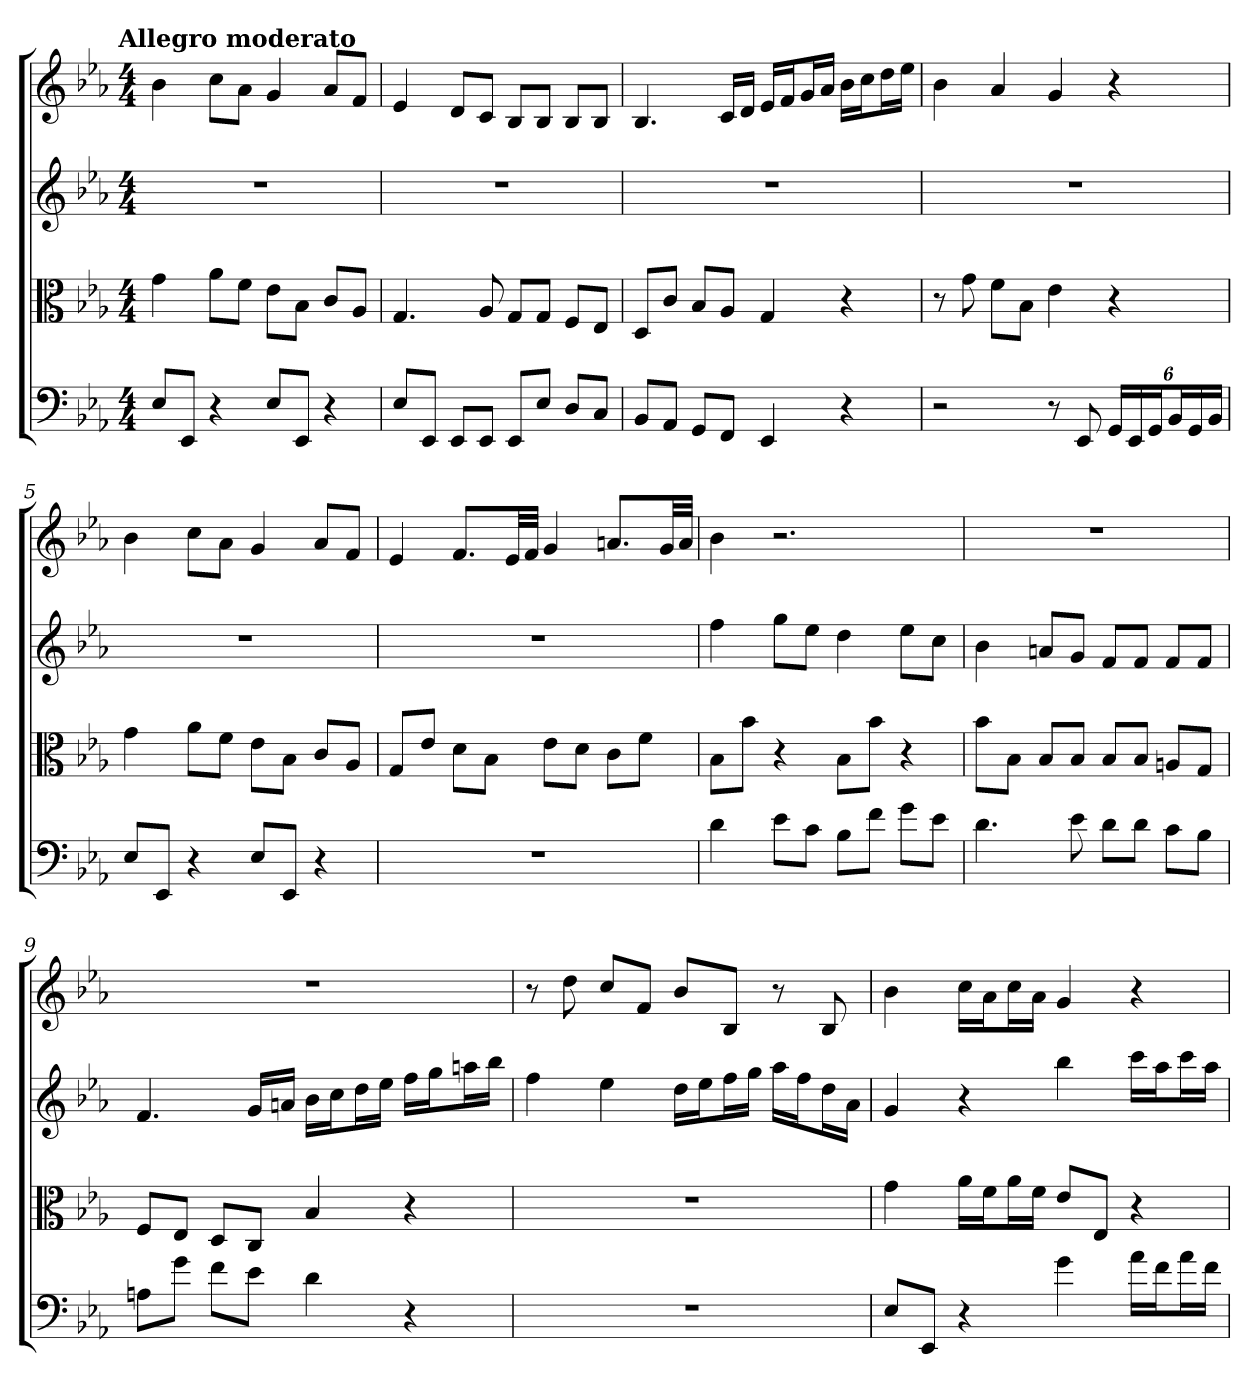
**kern	**kern	**kern	**kern
*part4	*part3	*part2	*part1
*staff4	*staff3	*staff2	*staff1
*clefF4	*clefC3	*	*
*k[b-e-a-]	*k[b-e-a-]	*k[b-e-a-]	*k[b-e-a-]
*E-:	*E-:	*E-:	*E-:
!!LO:TX:omd:t=Allegro moderato
*M4/4	*M4/4	*M4/4	*M4/4
*MM128	*MM128	*MM128	*MM128
=	=	=	=
8E-/L	4g	1r	4b-
8EE-/J	.	.	.
4r	8a-\L	.	8ccL
.	8f\J	.	8a-J
8E-/L	8e-\L	.	4g
8EE-/J	8B-\J	.	.
4r	8c/L	.	8a-L
.	8A-/J	.	8fJ
=2	=2	=2	=2
8E-/L	4.G	1r	4e-
8EE-/J	.	.	.
8EE-/L	.	.	8dL
8EE-/J	8A-	.	8cJ
8EE-/L	8G/L	.	8B-L
8E-/J	8G/J	.	8B-J
8D/L	8F/L	.	8B-L
8C/J	8E-/J	.	8B-J
=3	=3	=3	=3
8BB-/L	8D/L	1r	4.B-
8AA-/J	8c/J	.	.
8GG/L	8B-/L	.	.
8FF/J	8A-/J	.	16cLL
.	.	.	16dJJ
4EE-	4G	.	16e-LL
.	.	.	16fJ
.	.	.	16gL
.	.	.	16a-JJ
4r	4r	.	16b-LL
.	.	.	16ccJ
.	.	.	16ddL
.	.	.	16ee-JJ
=4	=4	=4	=4
2r	8r	1r	4b-
.	8g	.	.
.	8f\L	.	4a-
.	8B-\J	.	.
8r	4e-	.	4g
8EE-	.	.	.
24GG/LL	4r	.	4r
24EE-/	.	.	.
24GG/J	.	.	.
24BB-/L	.	.	.
24GG/	.	.	.
24BB-/JJ	.	.	.
=5	=5	=5	=5
8E-/L	4g	1r	4b-
8EE-/J	.	.	.
4r	8a-\L	.	8ccL
.	8f\J	.	8a-J
8E-/L	8e-\L	.	4g
8EE-/J	8B-\J	.	.
4r	8c/L	.	8a-L
.	8A-/J	.	8fJ
=6	=6	=6	=6
1r	8G/L	1r	4e-
.	8e-/J	.	.
.	8d\L	.	8.fL
.	8B-\J	.	.
.	.	.	32e-LL
.	.	.	32fJJJ
.	8e-\L	.	4g
.	8d\J	.	.
.	8c\L	.	8.anL
.	8f\J	.	.
.	.	.	32gLL
.	.	.	32aJJJ
=7	=7	=7	=7
4d	8B-\L	4ff	4b-
.	8b-\J	.	.
8e-\L	4r	8ggL	2.r
8c\J	.	8ee-J	.
8B-\L	8B-\L	4dd	.
8f\J	8b-\J	.	.
8g\L	4r	8ee-L	.
8e-\J	.	8ccJ	.
=8	=8	=8	=8
4.d	8b-\L	4b-	1r
.	8B-\J	.	.
.	8B-/L	8anL	.
8e-	8B-/J	8gJ	.
8d\L	8B-/L	8fL	.
8d\J	8B-/J	8fJ	.
8c\L	8An/L	8fL	.
8B-\J	8G/J	8fJ	.
=9	=9	=9	=9
8An\L	8F/L	4.f	1r
8g\J	8E-/J	.	.
8f\L	8D/L	.	.
8e-\J	8C/J	16gLL	.
.	.	16anJJ	.
4d	4B-	16b-LL	.
.	.	16ccJ	.
.	.	16ddL	.
.	.	16ee-JJ	.
4r	4r	16ffLL	.
.	.	16ggJ	.
.	.	16aanL	.
.	.	16bb-JJ	.
=10	=10	=10	=10
1r	1r	4ff	8r
.	.	.	8dd
.	.	4ee-	8ccL
.	.	.	8fJ
.	.	16ddLL	8b-L
.	.	16ee-J	.
.	.	16ffL	8B-J
.	.	16ggJJ	.
.	.	16aa-LL	8r
.	.	16ffJ	.
.	.	16ddL	8B-
.	.	16a-JJ	.
=11	=11	=11	=11
8E-/L	4g	4g	4b-
8EE-/J	.	.	.
4r	16a-\LL	4r	16ccLL
.	16f\J	.	16a-J
.	16a-\L	.	16ccL
.	16f\JJ	.	16a-JJ
4g	8e-/L	4bb-	4g
.	8E-/J	.	.
16a-\LL	4r	16cccLL	4r
16f\J	.	16aa-J	.
16a-\L	.	16cccL	.
16f\JJ	.	16aa-JJ	.
=	=	=	=
*-	*-	*-	*-
